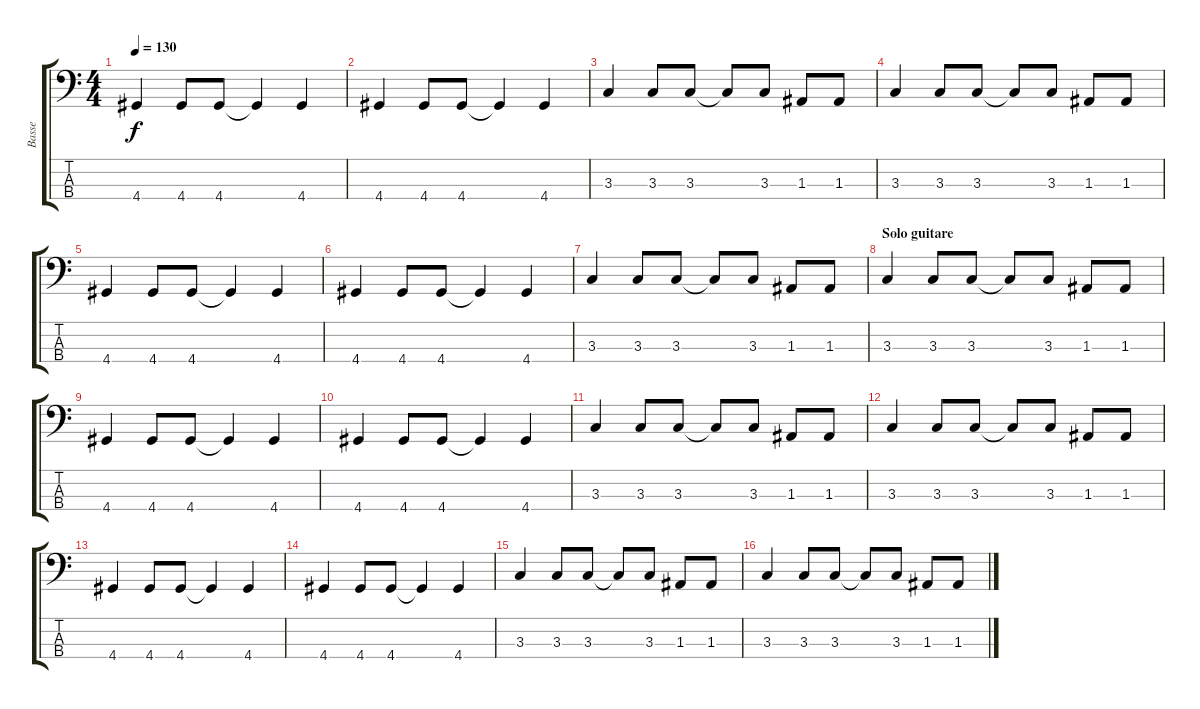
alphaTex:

\track ("Basse" "Basse") {instrument electricbassfinger}
\staff {score tabs}
\tuning (G2 D2 A1 E1) {hide}
\ts (4 4)
\tempo 130
\clef f4
\ks c
4.4.4{dy f} 4.4.8 4.4.8 4.4{t}.4 4.4.4 |
4.4.4 4.4.8 4.4.8 4.4{t}.4 4.4.4 |
3.3.4 3.3.8 3.3.8 3.3{t}.8 3.3.8 1.3.8 1.3.8 |
3.3.4 3.3.8 3.3.8 3.3{t}.8 3.3.8 1.3.8 1.3.8 |
4.4.4 4.4.8 4.4.8 4.4{t}.4 4.4.4 |
4.4.4 4.4.8 4.4.8 4.4{t}.4 4.4.4 |
3.3.4 3.3.8 3.3.8 3.3{t}.8 3.3.8 1.3.8 1.3.8 |
\section ("" "Solo guitare")
3.3.4 3.3.8 3.3.8 3.3{t}.8 3.3.8 1.3.8 1.3.8 |
4.4.4 4.4.8 4.4.8 4.4{t}.4 4.4.4 |
4.4.4 4.4.8 4.4.8 4.4{t}.4 4.4.4 |
3.3.4 3.3.8 3.3.8 3.3{t}.8 3.3.8 1.3.8 1.3.8 |
3.3.4 3.3.8 3.3.8 3.3{t}.8 3.3.8 1.3.8 1.3.8 |
4.4.4 4.4.8 4.4.8 4.4{t}.4 4.4.4 |
4.4.4 4.4.8 4.4.8 4.4{t}.4 4.4.4 |
3.3.4 3.3.8 3.3.8 3.3{t}.8 3.3.8 1.3.8 1.3.8 |
3.3.4 3.3.8 3.3.8 3.3{t}.8 3.3.8 1.3.8 1.3.8
